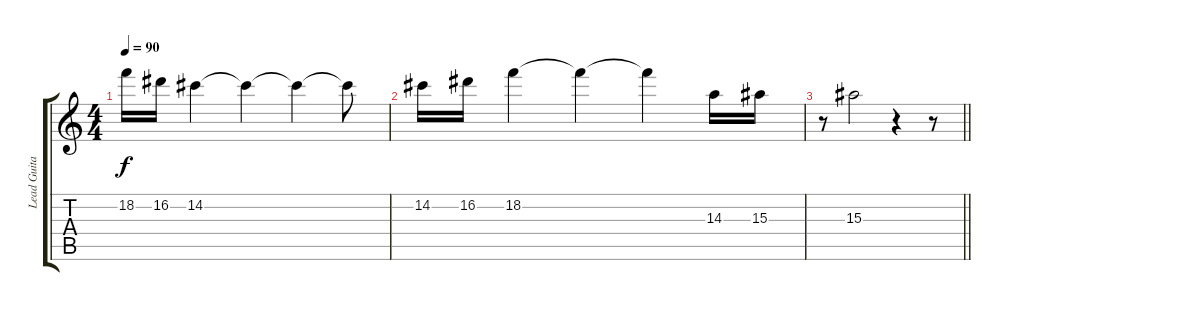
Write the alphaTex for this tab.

\track ("Lead Guitar" "Lead Guita") {instrument overdrivenguitar}
\staff {score tabs}
\tuning (E4 B3 G3 D3 A2 D2) {hide}
\ts (4 4)
\tempo 90
\clef g2
\ks c
18.2.16{dy f} 16.2.16 14.2.4 14.2{t}.4 14.2{t}.4 14.2{t}.8 |
14.2.16 16.2.16 18.2.4 18.2{t}.4 18.2{t}.4 14.3.16 15.3.16 |
\barLineRight lightlight
r.8 15.3.2 r.4 r.8
